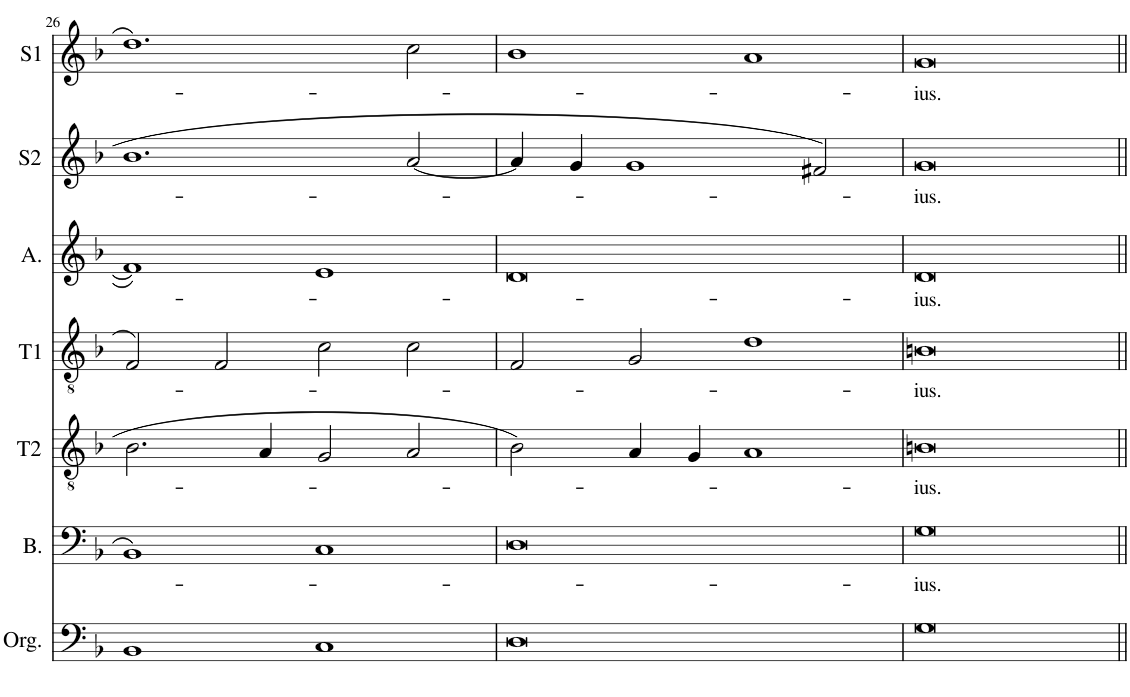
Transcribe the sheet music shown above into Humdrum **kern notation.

**kern	**kern	**text	**kern	**text	**kern	**text	**kern	**text	**kern	**text	**kern	**text
*part7	*part6	*part6	*part5	*part5	*part4	*part4	*part3	*part3	*part2	*part2	*part1	*part1
*staff7	*staff6	*staff6	*staff5	*staff5	*staff4	*staff4	*staff3	*staff3	*staff2	*staff2	*staff1	*staff1
*I"Orgue	*I"Basse	*	*I"Ténor 2	*	*I"Ténor 1	*	*I"Alto	*	*I"Soprano 2	*	*I"Soprano 1	*
*I'Org.	*I'B.	*	*I'T2	*	*I'T1	*	*I'A.	*	*I'S2	*	*I'S1	*
!!LO:PB:g=z
*clefF4	*clefF4	*	*clefGv2	*	*clefGv2	*	*clefG2	*	*clefG2	*	*clefG2	*
*k[b-]	*k[b-]	*	*k[b-]	*	*k[b-]	*	*k[b-]	*	*k[b-]	*	*k[b-]	*
*M4/2	*M4/2	*	*M4/2	*	*M4/2	*	*M4/2	*	*M4/2	*	*M4/2	*
=26	=26	=26	=26	=26	=26	=26	=26	=26	=26	=26	=26	=26
1BB-	1BB-	.	2.B-\	.	2F/	.	1f]	.	1.b-	.	1.dd	.
.	.	.	.	.	2F/	.	.	.	.	.	.	.
.	.	.	4A/	.	.	.	.	.	.	.	.	.
1C	1C	.	2G/	.	2c\	.	1e	.	.	.	.	.
.	.	.	2A/	.	2c\	.	.	.	[2a/	.	2cc\	.
=27	=27	=27	=27	=27	=27	=27	=27	=27	=27	=27	=27	=27
0D	0D	.	2B-\	.	2F/	.	0d	.	4a/]	.	1b-	.
.	.	.	.	.	.	.	.	.	4g/	.	.	.
.	.	.	4A/	.	2G/	.	.	.	1g	.	.	.
.	.	.	4G/	.	.	.	.	.	.	.	.	.
.	.	.	1A	.	1d	.	.	.	.	.	1a	.
.	.	.	.	.	.	.	.	.	2f#X/	.	.	.
=28	=28	=28	=28	=28	=28	=28	=28	=28	=28	=28	=28	=28
!	!	!LO:LY:b	!	!LO:LY:b	!	!LO:LY:b	!	!LO:LY:b	!	!LO:LY:b	!	!LO:LY:b
0G	0G	-ius.	0Bn	-ius.	0Bn	-ius.	0d	-ius.	0g	-ius.	0g	-ius.
=||	=||	=||	=||	=||	=||	=||	=||	=||	=||	=||	=||	=||
*-	*-	*-	*-	*-	*-	*-	*-	*-	*-	*-	*-	*-
